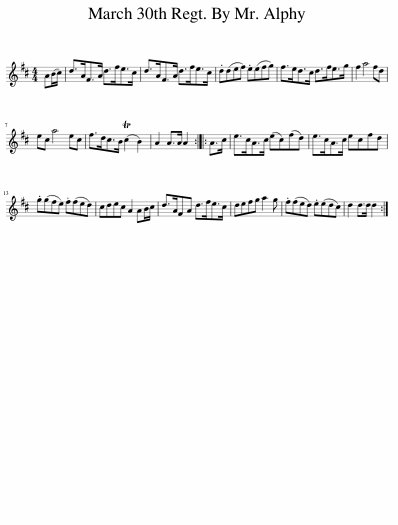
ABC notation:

X:1
L:1/8
M:4/4
I:linebreak $
K:D
V:1 treble
V:1
 A(B/c/) | d>AF>A d>fe>c | d>AF>A d>fe>c | .d(def) .e(efg) | f>ed>c d>fe>g | %5
 f2 a4 fd |$ ec a4 ec | f>dc>B (Tc2 B2) | A2 A>A A2 :: A>c | %10
 e>cA>c (ec)(fd) | e>cA>c ecfd |$ .g(gfe) .f(fed) | cdec A2 AB/c/ | d>AFA d>fe>c | %15
 defg a2 g | .f(fed) .e(edc) | d2 d>d d2 :| %18
